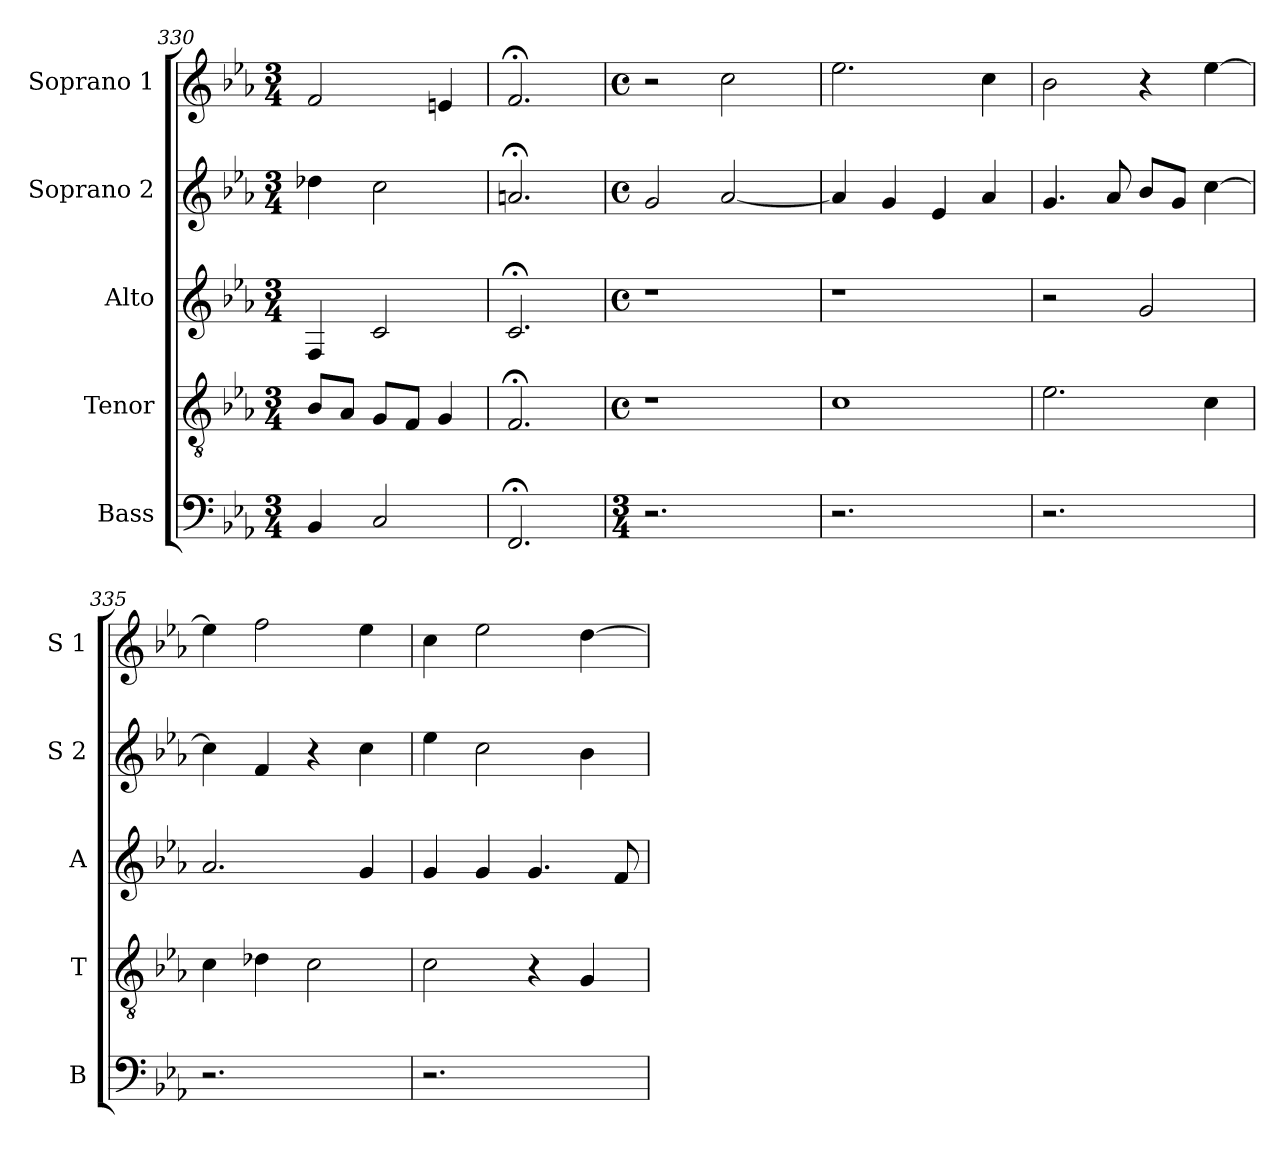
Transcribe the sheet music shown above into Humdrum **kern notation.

**kern	**kern	**kern	**kern	**kern
*part5	*part4	*part3	*part2	*part1
*staff5	*staff4	*staff3	*staff2	*staff1
*I"Bass	*I"Tenor	*I"Alto	*I"Soprano 2	*I"Soprano 1
*I'B	*I'T	*I'A	*I'S 2	*I'S 1
*clefF4	*clefGv2	*clefG2	*clefG2	*clefG2
*k[b-e-a-]	*k[b-e-a-]	*k[b-e-a-]	*k[b-e-a-]	*k[b-e-a-]
*E-:	*E-:	*E-:	*E-:	*E-:
*M3/4	*M3/4	*M3/4	*M3/4	*M3/4
=330	=330	=330	=330	=330
4BB-/	8B-/L	4F/	4dd-X\	2f/
.	8A-/J	.	.	.
2C/	8G/L	2c/	2cc\	.
.	8F/J	.	.	.
.	4G/	.	.	4en/
=331	=331	=331	=331	=331
2.FF;/	2.F;/	2.c;/	2.an;/	2.f;/
!!LO:PB:g=z
=332	=332	=332	=332	=332
*M3/4	*M4/4	*M4/4	*M4/4	*M4/4
*	*met(c)	*met(c)	*met(c)	*met(c)
2.r	1r	1r	2g/	2r
.	.	.	[<2a-/	2cc\
4ryy	.	.	.	.
=333	=333	=333	=333	=333
2.r	1c	1r	4a-/]	2.ee-\
.	.	.	4g/	.
.	.	.	4e-/	.
4ryy	.	.	4a-/	4cc\
=334	=334	=334	=334	=334
2.r	2.e-\	2r	4.g/	2b-\
.	.	.	8a-/	.
.	.	2g/	8b-/L	4r
.	.	.	8g/J	.
4ryy	4c\	.	[>4cc\	[>4ee-\
=335	=335	=335	=335	=335
2.r	4c\	2.a-/	4cc\]	4ee-\]
.	4d-X\	.	4f/	2ff\
.	2c\	.	4r	.
4ryy	.	4g/	4cc\	4ee-\
=336	=336	=336	=336	=336
2.r	2c\	4g/	4ee-\	4cc\
.	.	4g/	2cc\	2ee-\
.	4r	4.g/	.	.
4ryy	4G/	.	4b-\	[<4dd\
.	.	8f/	.	.
=	=	=	=	=
*-	*-	*-	*-	*-
